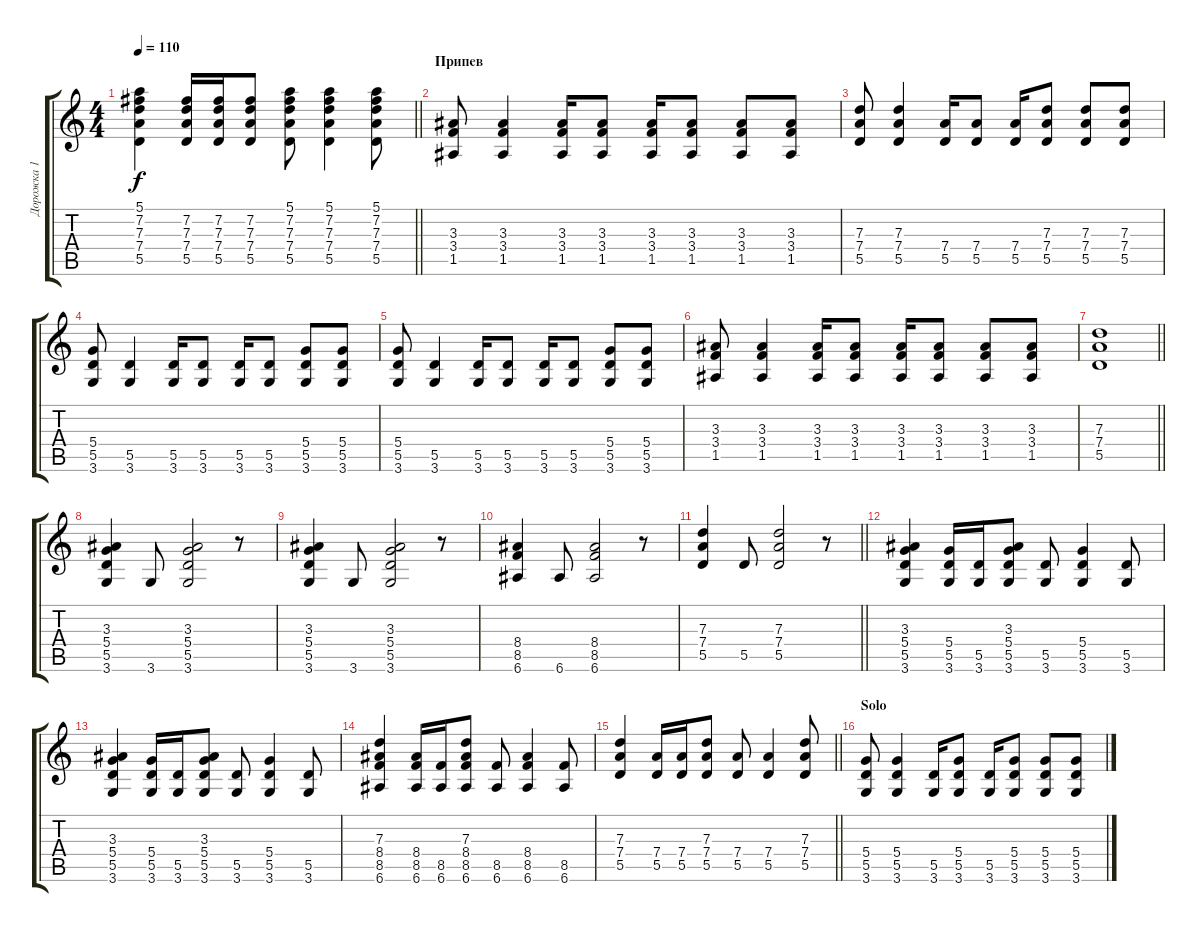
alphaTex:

\track ("Дорожка 1" "Дорожка 1") {instrument acousticguitarsteel}
\staff {score tabs}
\tuning (E4 B3 G3 D3 A2 E2) {hide}
\ts (4 4)
\tempo 110
\clef g2
\barLineRight lightlight
\ks c
(5.1 7.2 7.3 7.4 5.5).4{dy f volume 9 instrument acousticguitarsteel} (7.2 7.3 7.4 5.5).16 (7.2 7.3 7.4 5.5).16 (7.2 7.3 7.4 5.5).8 (5.1 7.2 7.3 7.4 5.5).8 (5.1 7.2 7.3 7.4 5.5).4 (5.1 7.2 7.3 7.4 5.5).8 |
\section ("" "Припев")
(3.3 3.4 1.5).8{volume 13 instrument distortionguitar} (3.3 3.4 1.5).4 (3.3 3.4 1.5).16 (3.3 3.4 1.5).8 (3.3 3.4 1.5).16 (3.3 3.4 1.5).8 (3.3 3.4 1.5).8 (3.3 3.4 1.5).8 |
(7.3 7.4 5.5).8{volume 13 instrument distortionguitar} (7.3 7.4 5.5).4 (7.4 5.5).16 (7.4 5.5).8 (7.4 5.5).16 (7.3 7.4 5.5).8 (7.3 7.4 5.5).8 (7.3 7.4 5.5).8 |
(5.4 5.5 3.6).8{volume 13 instrument distortionguitar} (5.5 3.6).4 (5.5 3.6).16 (5.5 3.6).8 (5.5 3.6).16 (5.5 3.6).8 (5.4 5.5 3.6).8 (5.4 5.5 3.6).8 |
(5.4 5.5 3.6).8{volume 13 instrument distortionguitar} (5.5 3.6).4 (5.5 3.6).16 (5.5 3.6).8 (5.5 3.6).16 (5.5 3.6).8 (5.4 5.5 3.6).8 (5.4 5.5 3.6).8 |
(3.3 3.4 1.5).8{volume 13 instrument distortionguitar} (3.3 3.4 1.5).4 (3.3 3.4 1.5).16 (3.3 3.4 1.5).8 (3.3 3.4 1.5).16 (3.3 3.4 1.5).8 (3.3 3.4 1.5).8 (3.3 3.4 1.5).8 |
\barLineRight lightlight
(7.3 7.4 5.5).1 |
\section ("" "")
(3.3 5.4 5.5 3.6).4{volume 9 instrument acousticguitarsteel} 3.6.8 (3.3 5.4 5.5 3.6).2 r.8 |
(3.3 5.4 5.5 3.6).4 3.6.8 (3.3 5.4 5.5 3.6).2 r.8 |
(8.4 8.5 6.6).4 6.6.8 (8.4 8.5 6.6).2 r.8 |
\barLineRight lightlight
(7.3 7.4 5.5).4 5.5.8 (7.3 7.4 5.5).2 r.8 |
(3.3 5.4 5.5 3.6).4{volume 9 instrument acousticguitarsteel} (5.4 5.5 3.6).16 (5.5 3.6).16 (3.3 5.4 5.5 3.6).8 (5.5 3.6).8 (5.4 5.5 3.6).4 (5.5 3.6).8 |
(3.3 5.4 5.5 3.6).4{volume 9 instrument acousticguitarsteel} (5.4 5.5 3.6).16 (5.5 3.6).16 (3.3 5.4 5.5 3.6).8 (5.5 3.6).8 (5.4 5.5 3.6).4 (5.5 3.6).8 |
(7.3 8.4 8.5 6.6).4{volume 9 instrument acousticguitarsteel} (8.4 8.5 6.6).16 (8.5 6.6).16 (7.3 8.4 8.5 6.6).8 (8.5 6.6).8 (8.4 8.5 6.6).4 (8.5 6.6).8 |
\barLineRight lightlight
(7.3 7.4 5.5).4{volume 9 instrument acousticguitarsteel} (7.4 5.5).16 (7.4 5.5).16 (7.3 7.4 5.5).8 (7.4 5.5).8 (7.4 5.5).4 (7.3 7.4 5.5).8 |
\section ("" "Solo")
(5.4 5.5 3.6).8{volume 9 instrument distortionguitar} (5.4 5.5 3.6).4 (5.5 3.6).16 (5.4 5.5 3.6).8 (5.5 3.6).16 (5.4 5.5 3.6).8 (5.4 5.5 3.6).8 (5.4 5.5 3.6).8
